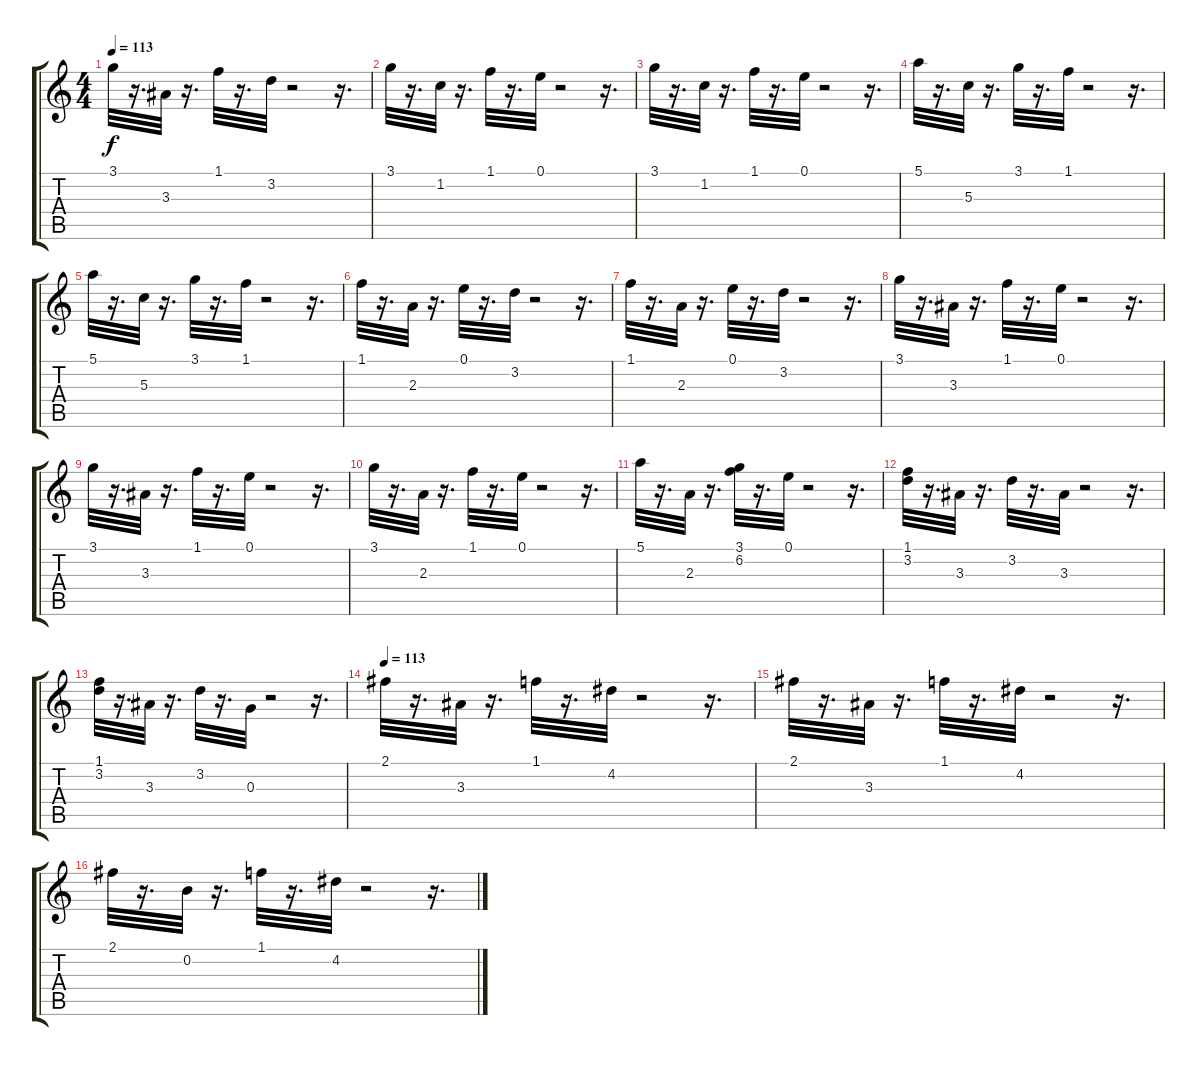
\track "" {instrument electricbassfinger}
\staff {score tabs}
\tuning (E4 B3 G3 D3 A2 E2) {hide}
\ts (4 4)
\tempo 113
\clef g2
\ks c
3.1.32{dy f} r.16{d} 3.3.32 r.16{d} 1.1.32 r.16{d} 3.2.32 r.2 r.16{d} |
3.1.32 r.16{d} 1.2.32 r.16{d} 1.1.32 r.16{d} 0.1.32 r.2 r.16{d} |
3.1.32 r.16{d} 1.2.32 r.16{d} 1.1.32 r.16{d} 0.1.32 r.2 r.16{d} |
5.1.32 r.16{d} 5.3.32 r.16{d} 3.1.32 r.16{d} 1.1.32 r.2 r.16{d} |
5.1.32 r.16{d} 5.3.32 r.16{d} 3.1.32 r.16{d} 1.1.32 r.2 r.16{d} |
1.1.32 r.16{d} 2.3.32 r.16{d} 0.1.32 r.16{d} 3.2.32 r.2 r.16{d} |
1.1.32 r.16{d} 2.3.32 r.16{d} 0.1.32 r.16{d} 3.2.32 r.2 r.16{d} |
3.1.32 r.16{d} 3.3.32 r.16{d} 1.1.32 r.16{d} 0.1.32 r.2 r.16{d} |
3.1.32 r.16{d} 3.3.32 r.16{d} 1.1.32 r.16{d} 0.1.32 r.2 r.16{d} |
3.1.32 r.16{d} 2.3.32 r.16{d} 1.1.32 r.16{d} 0.1.32 r.2 r.16{d} |
5.1.32 r.16{d} 2.3.32 r.16{d} (3.1 6.2).32 r.16{d} 0.1.32 r.2 r.16{d} |
(1.1 3.2).32 r.16{d} 3.3.32 r.16{d} 3.2.32 r.16{d} 3.3.32 r.2 r.16{d} |
(1.1 3.2).32 r.16{d} 3.3.32 r.16{d} 3.2.32 r.16{d} 0.3.32 r.2 r.16{d} |
\tempo 113
2.1.32 r.16{d} 3.3.32 r.16{d} 1.1.32 r.16{d} 4.2.32 r.2 r.16{d} |
2.1.32 r.16{d} 3.3.32 r.16{d} 1.1.32 r.16{d} 4.2.32 r.2 r.16{d} |
2.1.32 r.16{d} 0.2.32 r.16{d} 1.1.32 r.16{d} 4.2.32 r.2 r.16{d}
